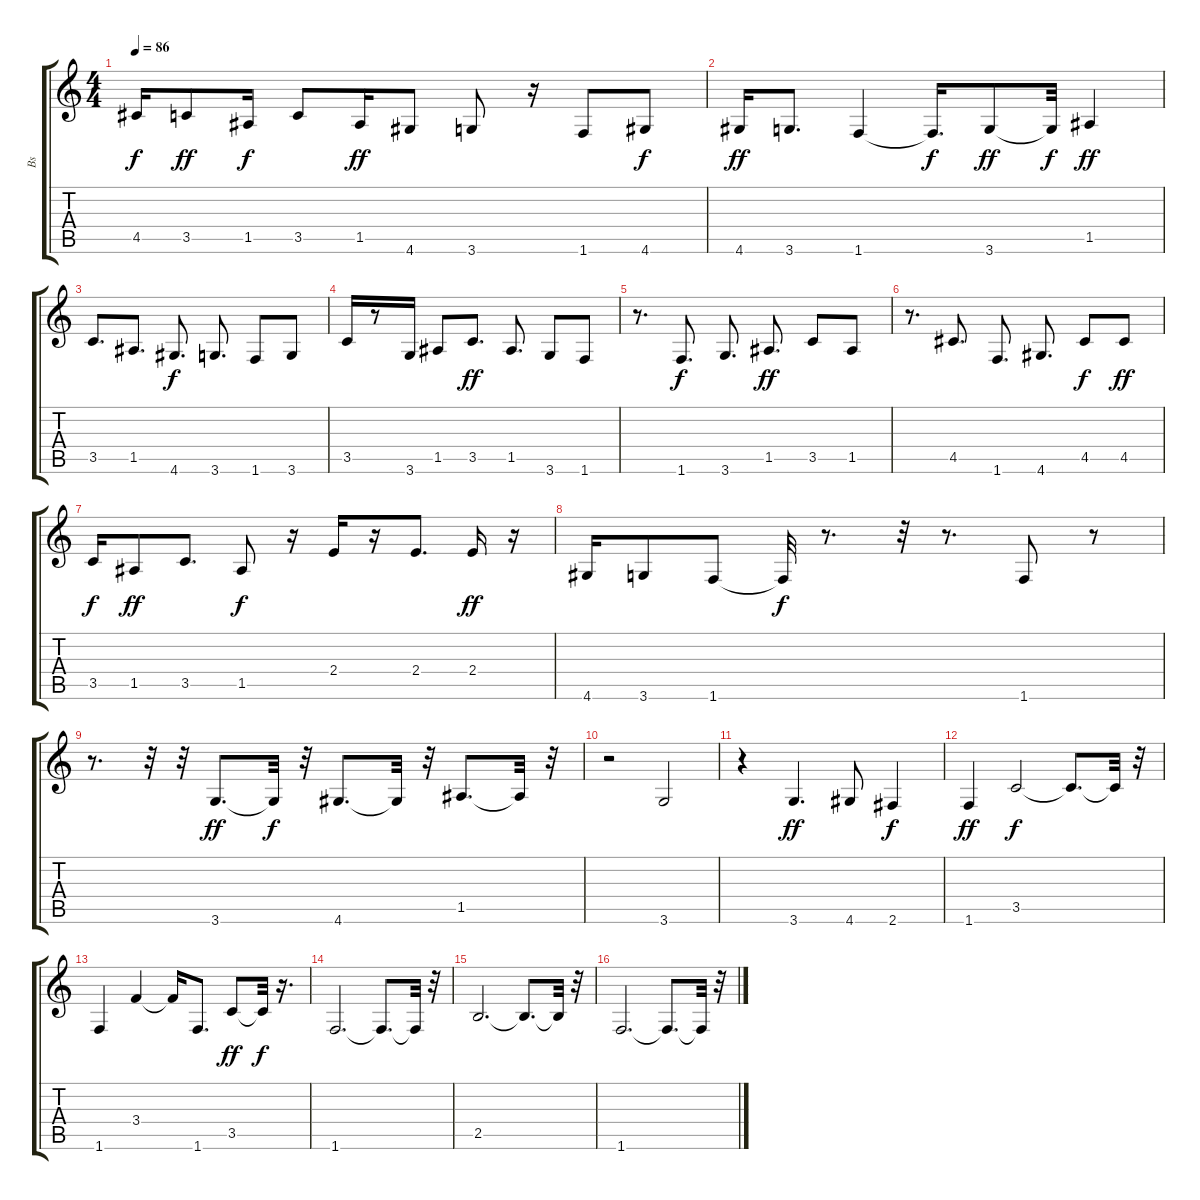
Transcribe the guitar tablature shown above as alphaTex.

\track ("Bs" "Bs") {instrument electricbassfinger}
\staff {score tabs}
\tuning (E4 B3 G3 D3 A2 E2) {hide}
\ts (4 4)
\tempo 86
\clef g2
\ks c
4.5.16{dy f} 3.5.8{dy ff} 1.5.16{dy f} 3.5.8 1.5.16{dy ff} 4.6.8 3.6.8 r.16 1.6.8 4.6.8{dy f} |
4.6.16{dy ff} 3.6.8{d} 1.6.4 1.6{t}.16{d dy f} 3.6.8{dy ff} 3.6{t}.32{dy f} 1.5.4{dy ff} |
3.5.8{d} 1.5.8{d} 4.6.8{d dy f} 3.6.8{d} 1.6.8 3.6.8 |
3.5.16 r.8 3.6.16 1.5.8 3.5.8{d dy ff} 1.5.8{d} 3.6.8 1.6.8 |
r.8{d} 1.6.8{d dy f} 3.6.8{d} 1.5.8{d dy ff} 3.5.8 1.5.8 |
r.8{d} 4.5.8{d} 1.6.8{d} 4.6.8{d} 4.5.8{dy f} 4.5.8{dy ff} |
3.5.16{dy f} 1.5.8{dy ff} 3.5.8{d} 1.5.8{dy f} r.16 2.4.16 r.16 2.4.8{d} 2.4.16{dy ff} r.16 |
4.6.16 3.6.8 1.6.8 1.6{t}.32{dy f} r.8{d} r.32 r.8{d} 1.6.8 r.8 |
r.8{d} r.32 r.32 3.6.8{d dy ff} 3.6{t}.32{dy f} r.32 4.6.8{d} 4.6{t}.32 r.32 1.5.8{d} 1.5{t}.32 r.32 |
r.2 3.6.2 |
r.4 3.6.4{d dy ff} 4.6.8 2.6.4{dy f} |
1.6.4{dy ff} 3.5.2{dy f} 3.5{t}.8{d} 3.5{t}.32 r.32 |
1.6.4 3.4.4 3.4{t}.16 1.6.8{d} 3.5.8{dy ff} 3.5{t}.32{dy f} r.16{d} |
1.6.2{d} 1.6{t}.8{d} 1.6{t}.32 r.32 |
2.5.2{d} 2.5{t}.8{d} 2.5{t}.32 r.32 |
1.6.2{d} 1.6{t}.8{d} 1.6{t}.32 r.32
